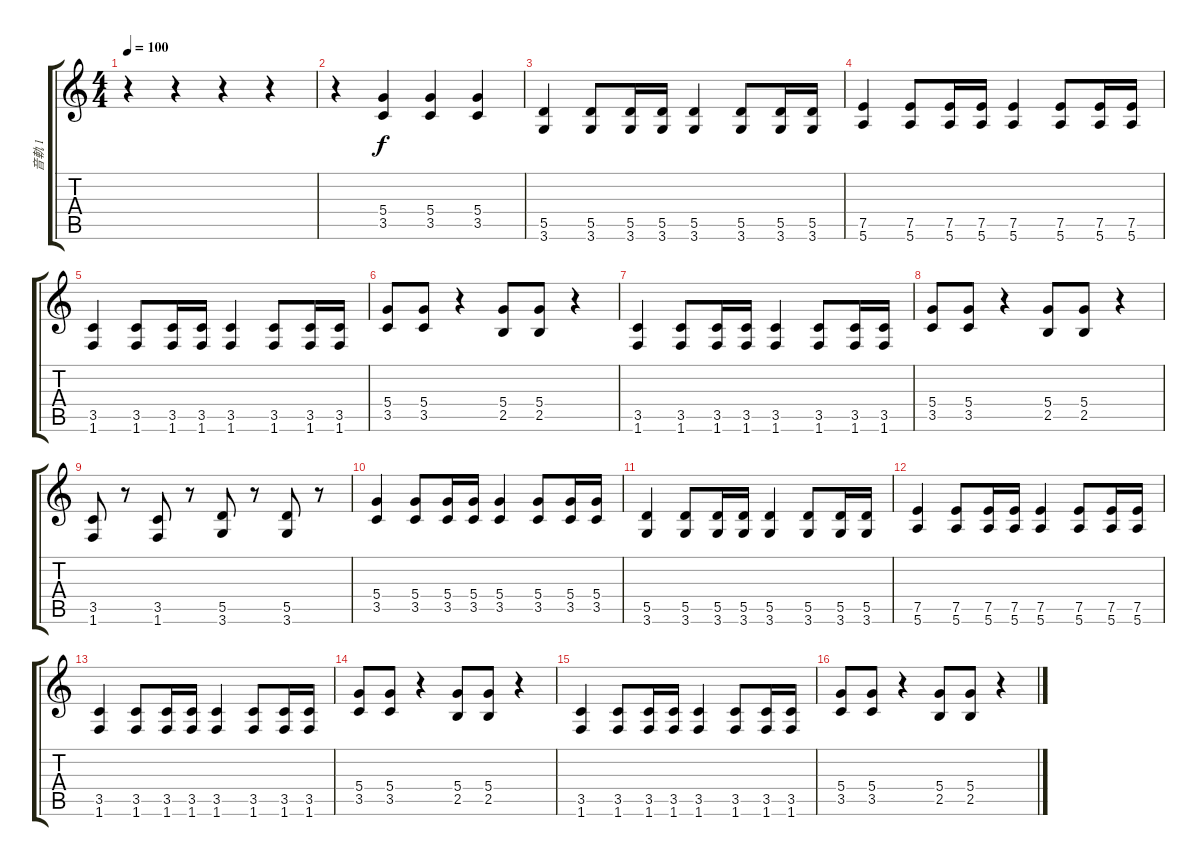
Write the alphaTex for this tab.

\track ("音軌 1" "音軌 1") {instrument electricguitarjazz}
\staff {score tabs}
\tuning (E4 B3 G3 D3 A2 E2) {hide}
\ts (4 4)
\tempo 100
\clef g2
\ks c
r.4{dy f} r.4 r.4 r.4 |
r.4 (5.4 3.5).4 (5.4 3.5).4 (5.4 3.5).4 |
(5.5 3.6).4 (5.5 3.6).8 (5.5 3.6).16 (5.5 3.6).16 (5.5 3.6).4 (5.5 3.6).8 (5.5 3.6).16 (5.5 3.6).16 |
(7.5 5.6).4 (7.5 5.6).8 (7.5 5.6).16 (7.5 5.6).16 (7.5 5.6).4 (7.5 5.6).8 (7.5 5.6).16 (7.5 5.6).16 |
(3.5 1.6).4 (3.5 1.6).8 (3.5 1.6).16 (3.5 1.6).16 (3.5 1.6).4 (3.5 1.6).8 (3.5 1.6).16 (3.5 1.6).16 |
(5.4 3.5).8 (5.4 3.5).8 r.4 (5.4 2.5).8 (5.4 2.5).8 r.4 |
(3.5 1.6).4 (3.5 1.6).8 (3.5 1.6).16 (3.5 1.6).16 (3.5 1.6).4 (3.5 1.6).8 (3.5 1.6).16 (3.5 1.6).16 |
(5.4 3.5).8 (5.4 3.5).8 r.4 (5.4 2.5).8 (5.4 2.5).8 r.4 |
(3.5 1.6).8 r.8 (3.5 1.6).8 r.8 (5.5 3.6).8 r.8 (5.5 3.6).8 r.8 |
(5.4 3.5).4 (5.4 3.5).8 (5.4 3.5).16 (5.4 3.5).16 (5.4 3.5).4 (5.4 3.5).8 (5.4 3.5).16 (5.4 3.5).16 |
(5.5 3.6).4 (5.5 3.6).8 (5.5 3.6).16 (5.5 3.6).16 (5.5 3.6).4 (5.5 3.6).8 (5.5 3.6).16 (5.5 3.6).16 |
(7.5 5.6).4 (7.5 5.6).8 (7.5 5.6).16 (7.5 5.6).16 (7.5 5.6).4 (7.5 5.6).8 (7.5 5.6).16 (7.5 5.6).16 |
(3.5 1.6).4 (3.5 1.6).8 (3.5 1.6).16 (3.5 1.6).16 (3.5 1.6).4 (3.5 1.6).8 (3.5 1.6).16 (3.5 1.6).16 |
(5.4 3.5).8 (5.4 3.5).8 r.4 (5.4 2.5).8 (5.4 2.5).8 r.4 |
(3.5 1.6).4 (3.5 1.6).8 (3.5 1.6).16 (3.5 1.6).16 (3.5 1.6).4 (3.5 1.6).8 (3.5 1.6).16 (3.5 1.6).16 |
(5.4 3.5).8 (5.4 3.5).8 r.4 (5.4 2.5).8 (5.4 2.5).8 r.4
